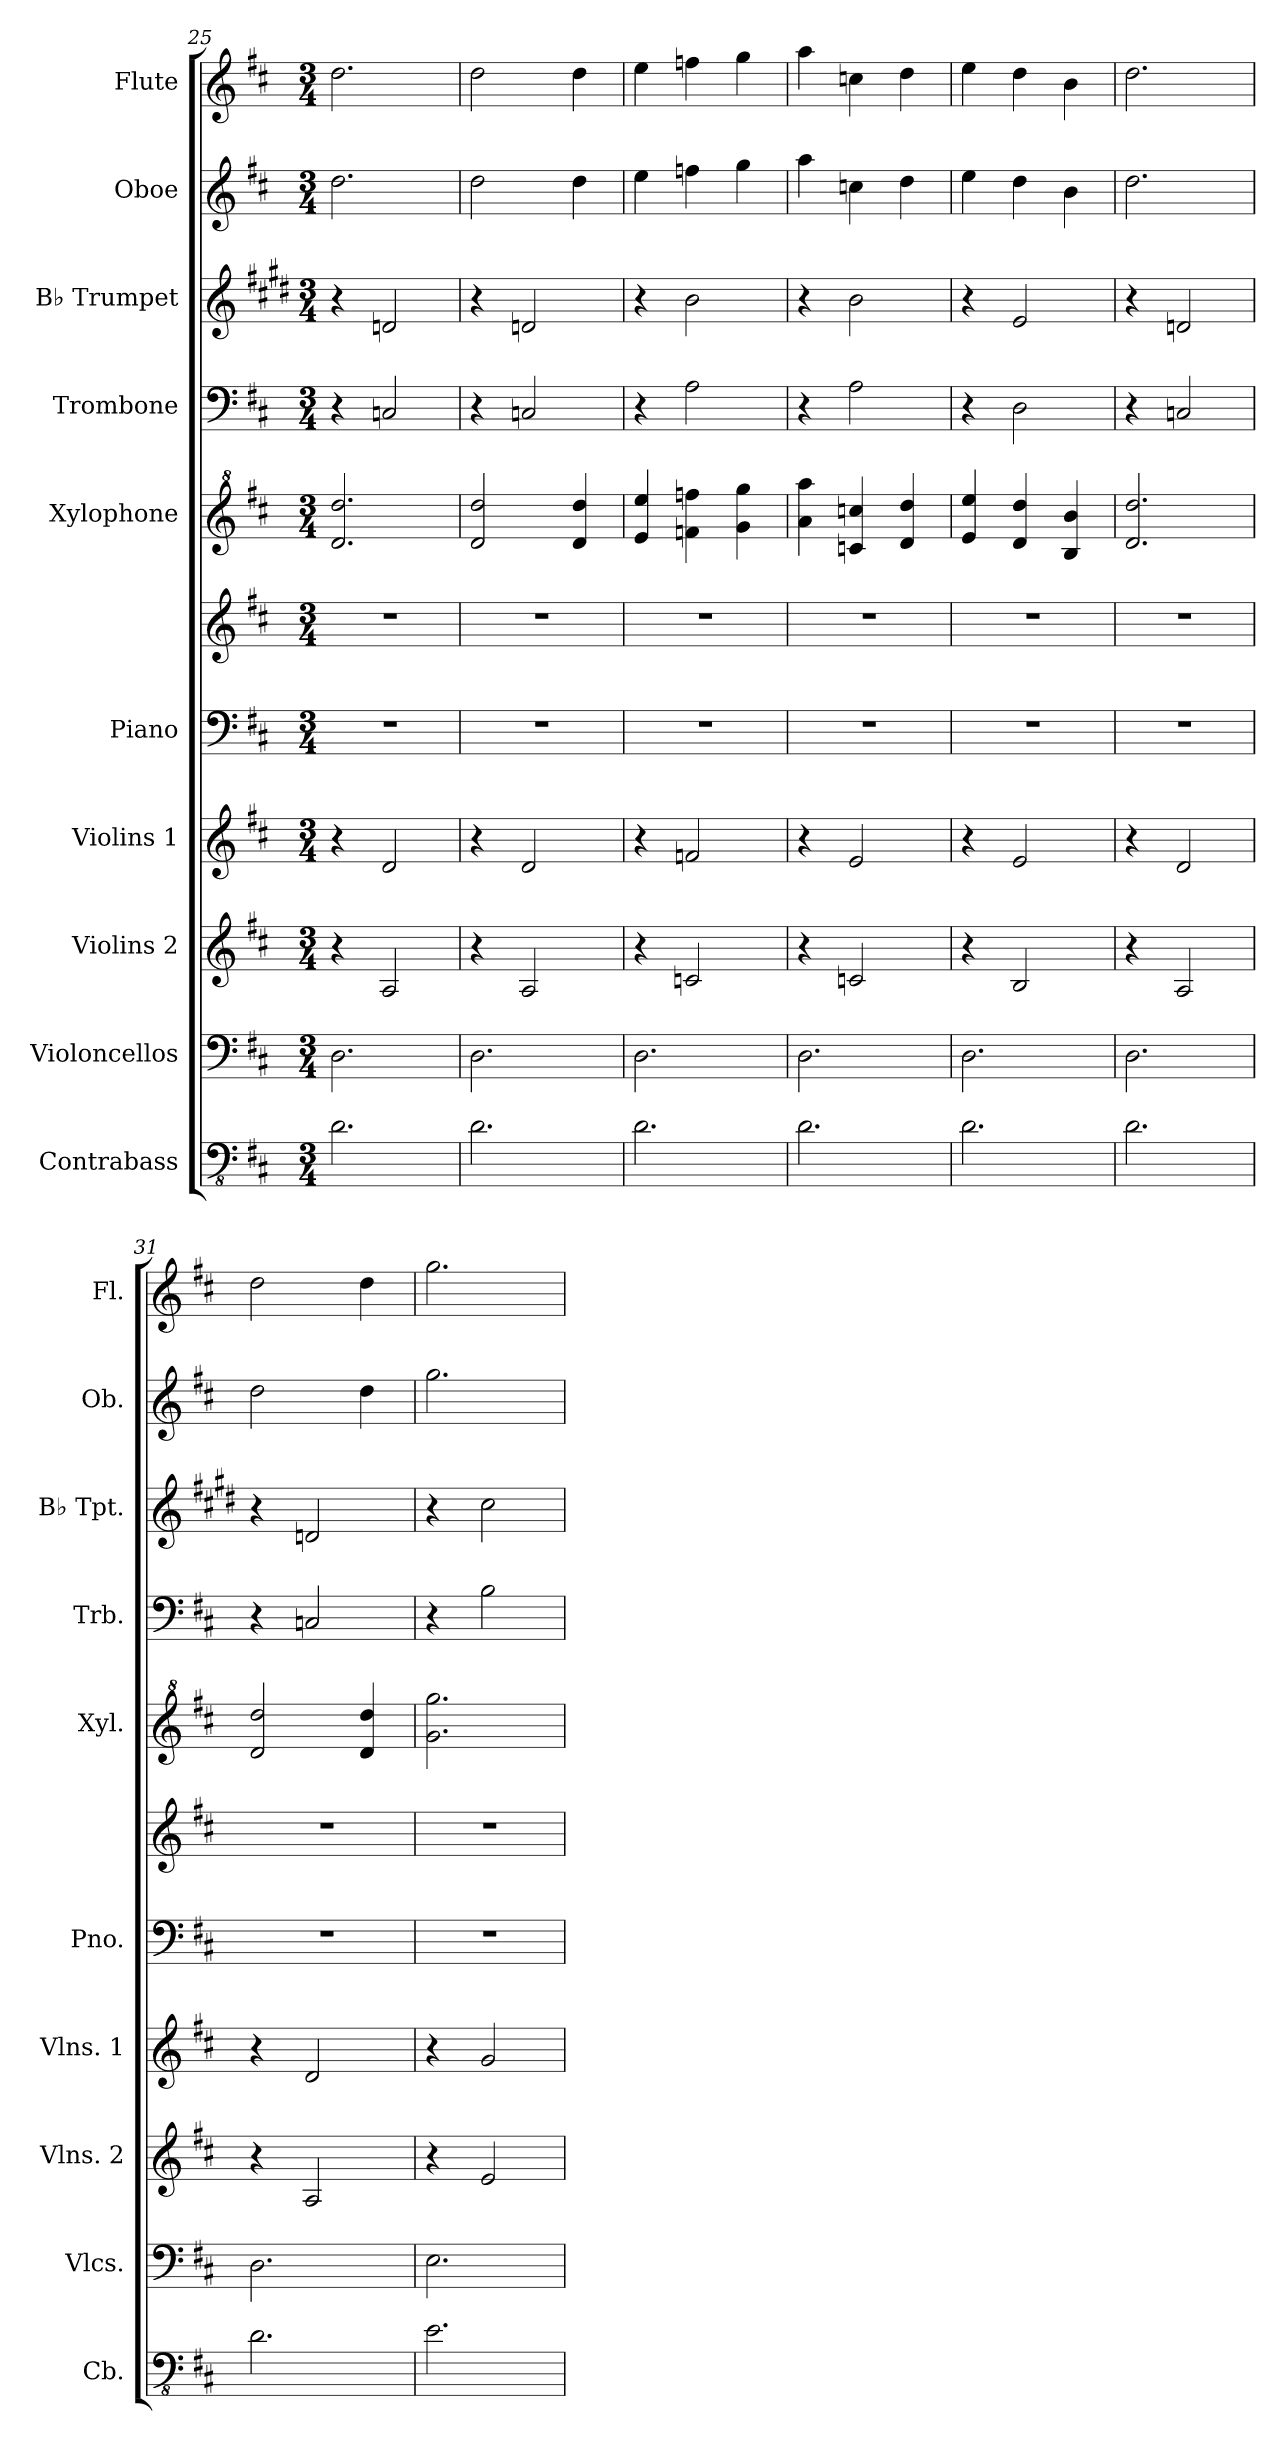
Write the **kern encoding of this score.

**kern	**kern	**kern	**kern	**kern	**kern	**kern	**kern	**kern	**kern	**kern
*part10	*part9	*part8	*part7	*part6	*part6	*part5	*part4	*part3	*part2	*part1
*staff11	*staff10	*staff9	*staff8	*staff7	*staff6	*staff5	*staff4	*staff3	*staff2	*staff1
*I"Contrabass	*I"Violoncellos	*I"Violins 2	*I"Violins 1	*I"Piano	*	*I"Xylophone	*I"Trombone	*I"B♭ Trumpet	*I"Oboe	*I"Flute
*I'Cb.	*I'Vlcs.	*I'Vlns. 2	*I'Vlns. 1	*I'Pno.	*	*I'Xyl.	*I'Trb.	*I'B♭ Tpt.	*I'Ob.	*I'Fl.
*clefFv4	*clefF4	*clefG2	*clefG2	*clefF4	*clefG2	*clefG^2	*clefF4	*clefG2	*clefG2	*clefG2
*ITrd7c12	*	*	*	*	*	*	*	*ITrd1c2	*	*
*k[f#c#]	*k[f#c#]	*k[f#c#]	*k[f#c#]	*k[f#c#]	*k[f#c#]	*k[f#c#]	*k[f#c#]	*k[f#c#]	*k[f#c#]	*k[f#c#]
*D:	*D:	*D:	*D:	*D:	*D:	*D:	*D:	*D:	*D:	*D:
*M3/4	*M3/4	*M3/4	*M3/4	*M3/4	*M3/4	*M3/4	*M3/4	*M3/4	*M3/4	*M3/4
=25	=25	=25	=25	=25	=25	=25	=25	=25	=25	=25
2.DD\	2.D\	4r	4r	2.r	2.r	2.dd/ 2.ddd/	4r	4r	2.dd\	2.dd\
.	.	2A/	2d/	.	.	.	2Cn/	2cn/	.	.
=26	=26	=26	=26	=26	=26	=26	=26	=26	=26	=26
2.DD\	2.D\	4r	4r	2.r	2.r	2dd/ 2ddd/	4r	4r	2dd\	2dd\
.	.	2A/	2d/	.	.	.	2Cn/	2cn/	.	.
.	.	.	.	.	.	4dd/ 4ddd/	.	.	4dd\	4dd\
=27	=27	=27	=27	=27	=27	=27	=27	=27	=27	=27
2.DD\	2.D\	4r	4r	2.r	2.r	4ee/ 4eee/	4r	4r	4ee\	4ee\
.	.	2cn/	2fn/	.	.	4ffn\ 4fffn\	2A\	2a\	4ffn\	4ffn\
.	.	.	.	.	.	4gg\ 4ggg\	.	.	4gg\	4gg\
=28	=28	=28	=28	=28	=28	=28	=28	=28	=28	=28
2.DD\	2.D\	4r	4r	2.r	2.r	4aa\ 4aaa\	4r	4r	4aa\	4aa\
.	.	2cn/	2e/	.	.	4ccn/ 4cccn/	2A\	2a\	4ccn\	4ccn\
.	.	.	.	.	.	4dd/ 4ddd/	.	.	4dd\	4dd\
=29	=29	=29	=29	=29	=29	=29	=29	=29	=29	=29
2.DD\	2.D\	4r	4r	2.r	2.r	4ee/ 4eee/	4r	4r	4ee\	4ee\
.	.	2B/	2e/	.	.	4dd/ 4ddd/	2D\	2d/	4dd\	4dd\
.	.	.	.	.	.	4b/ 4bb/	.	.	4b\	4b\
=30	=30	=30	=30	=30	=30	=30	=30	=30	=30	=30
2.DD\	2.D\	4r	4r	2.r	2.r	2.dd/ 2.ddd/	4r	4r	2.dd\	2.dd\
.	.	2A/	2d/	.	.	.	2Cn/	2cn/	.	.
=31	=31	=31	=31	=31	=31	=31	=31	=31	=31	=31
2.DD\	2.D\	4r	4r	2.r	2.r	2dd/ 2ddd/	4r	4r	2dd\	2dd\
.	.	2A/	2d/	.	.	.	2Cn/	2cn/	.	.
.	.	.	.	.	.	4dd/ 4ddd/	.	.	4dd\	4dd\
=32	=32	=32	=32	=32	=32	=32	=32	=32	=32	=32
2.EE\	2.E\	4r	4r	2.r	2.r	2.gg\ 2.ggg\	4r	4r	2.gg\	2.gg\
.	.	2e/	2g/	.	.	.	2B\	2b\	.	.
=	=	=	=	=	=	=	=	=	=	=
*-	*-	*-	*-	*-	*-	*-	*-	*-	*-	*-
